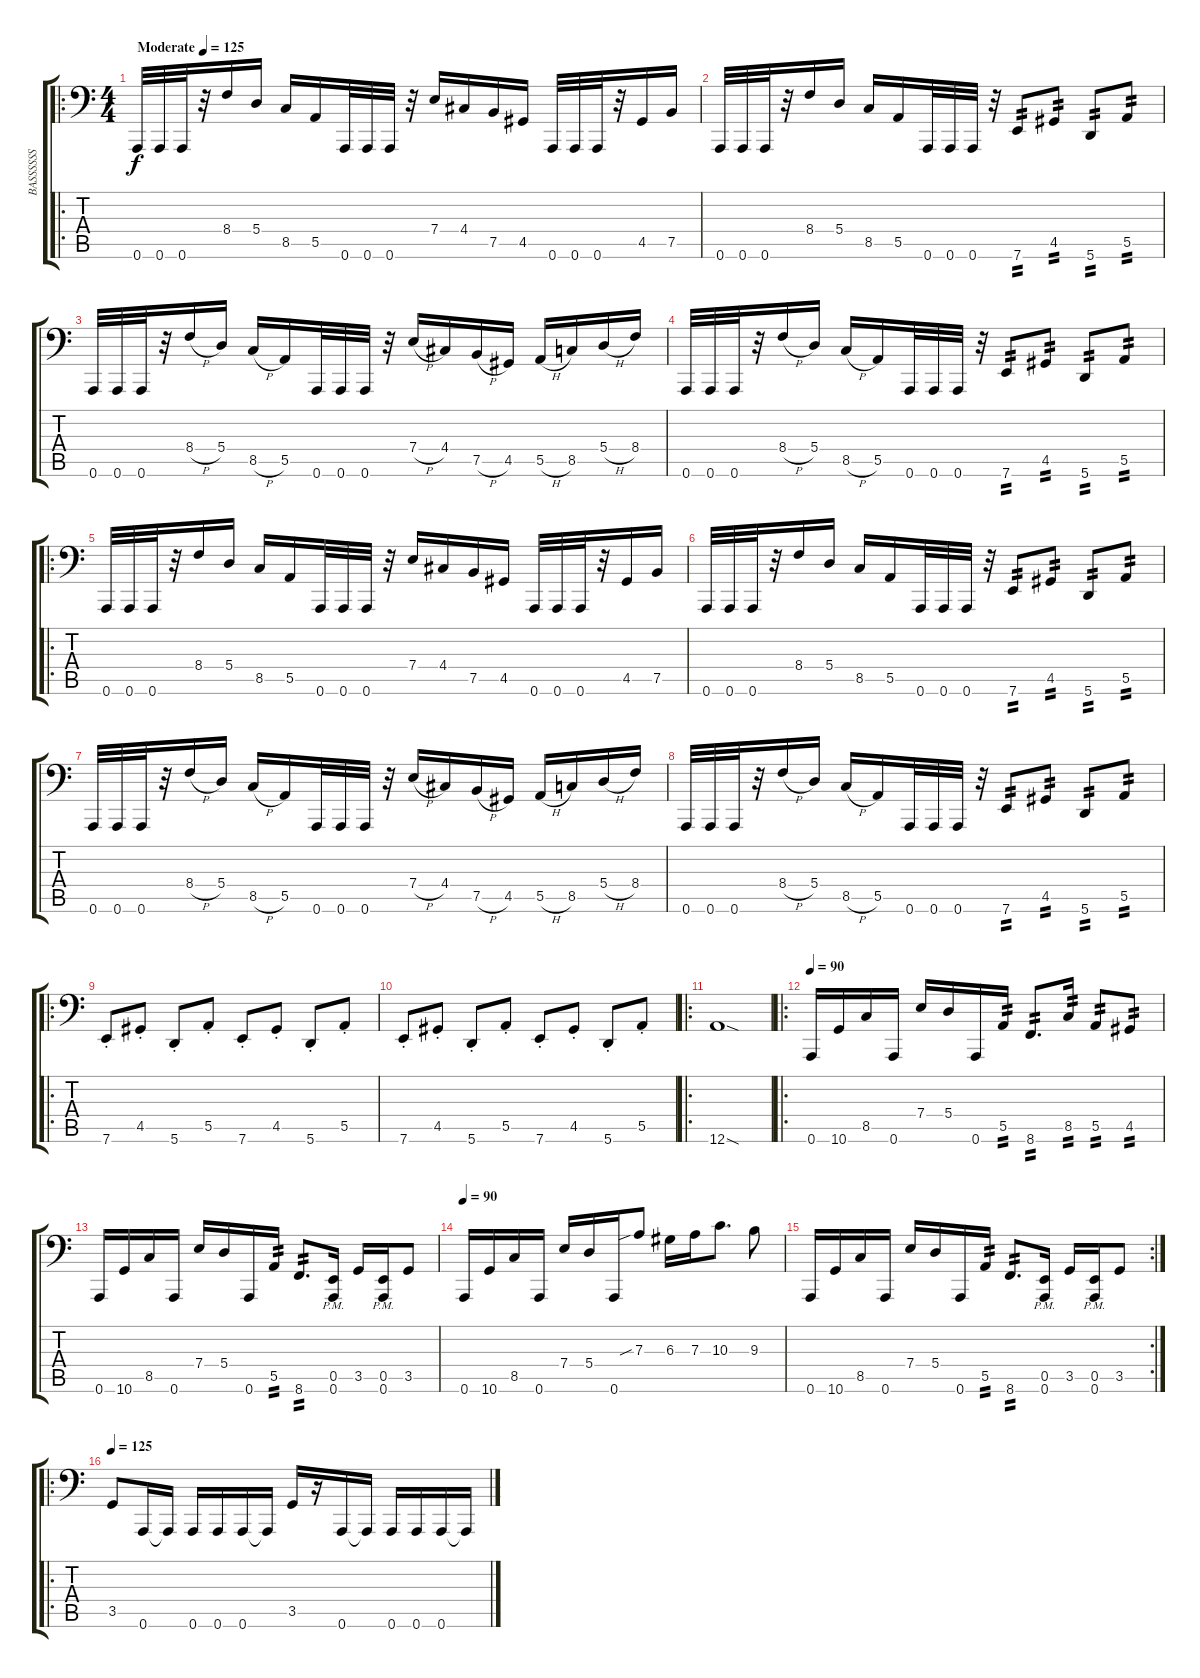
\track ("BASSSSSS" "BASSSSSS") {instrument electricbasspick}
\staff {score tabs}
\tuning (Gb3 G2 D2 A1 E1 A0) {hide}
\ro
\ts (4 4)
\tempo (125 "Moderate")
\clef f4
\ks c
0.6.32{dy f instrument electricbasspick} 0.6.32 0.6.32 r.32 8.4.16 5.4.16 8.5.16 5.5.16 0.6.32 0.6.32 0.6.32 r.32 7.4.16 4.4.16 7.5.16 4.5.16 0.6.32 0.6.32 0.6.32 r.32 4.5.16 7.5.16 |
0.6.32 0.6.32 0.6.32 r.32 8.4.16 5.4.16 8.5.16 5.5.16 0.6.32 0.6.32 0.6.32 r.32 7.6.8{tp 2} 4.5.8{tp 2} 5.6.8{tp 2} 5.5.8{tp 2} |
0.6.32 0.6.32 0.6.32 r.32 8.4{h}.16 5.4.16 8.5{h}.16 5.5.16 0.6.32 0.6.32 0.6.32 r.32 7.4{h}.16 4.4.16 7.5{h}.16 4.5.16 5.5{h}.16 8.5.16 5.4{h}.16 8.4.16 |
0.6.32 0.6.32 0.6.32 r.32 8.4{h}.16 5.4.16 8.5{h}.16 5.5.16 0.6.32 0.6.32 0.6.32 r.32 7.6.8{tp 2} 4.5.8{tp 2} 5.6.8{tp 2} 5.5.8{tp 2} |
\ro
0.6.32 0.6.32 0.6.32 r.32 8.4.16 5.4.16 8.5.16 5.5.16 0.6.32 0.6.32 0.6.32 r.32 7.4.16 4.4.16 7.5.16 4.5.16 0.6.32 0.6.32 0.6.32 r.32 4.5.16 7.5.16 |
0.6.32 0.6.32 0.6.32 r.32 8.4.16 5.4.16 8.5.16 5.5.16 0.6.32 0.6.32 0.6.32 r.32 7.6.8{tp 2} 4.5.8{tp 2} 5.6.8{tp 2} 5.5.8{tp 2} |
0.6.32 0.6.32 0.6.32 r.32 8.4{h}.16 5.4.16 8.5{h}.16 5.5.16 0.6.32 0.6.32 0.6.32 r.32 7.4{h}.16 4.4.16 7.5{h}.16 4.5.16 5.5{h}.16 8.5.16 5.4{h}.16 8.4.16 |
0.6.32 0.6.32 0.6.32 r.32 8.4{h}.16 5.4.16 8.5{h}.16 5.5.16 0.6.32 0.6.32 0.6.32 r.32 7.6.8{tp 2} 4.5.8{tp 2} 5.6.8{tp 2} 5.5.8{tp 2} |
\ro
7.6{st}.8 4.5{st}.8 5.6{st}.8 5.5{st}.8 7.6{st}.8 4.5{st}.8 5.6{st}.8 5.5{st}.8 |
7.6{st}.8 4.5{st}.8 5.6{st}.8 5.5{st}.8 7.6{st}.8 4.5{st}.8 5.6{st}.8 5.5{st}.8 |
\ro
12.6{sod}.1 |
\ro
\tempo 90
0.6.16 10.6.16 8.5.16 0.6.16 7.4.16 5.4.16 0.6.16 5.5.16{tp 2} 8.6.8{d tp 2} 8.5.16{tp 2} 5.5.8{tp 2} 4.5.8{tp 2} |
0.6.16 10.6.16 8.5.16 0.6.16 7.4.16 5.4.16 0.6.16 5.5.16{tp 2} 8.6.8{d tp 2} (0.5{pm} 0.6{pm}).16 3.5.16 (0.5{pm} 0.6{pm}).16 3.5.8 |
\tempo 90
0.6.16 10.6.16 8.5.16 0.6.16 7.4.16 5.4.16 0.6.16 7.3{sib}.8 6.3.16 7.3.16 10.3.8{d} 9.3.8 |
\rc 2
0.6.16 10.6.16 8.5.16 0.6.16 7.4.16 5.4.16 0.6.16 5.5.16{tp 2} 8.6.8{d tp 2} (0.5{pm} 0.6{pm}).16 3.5.16 (0.5{pm} 0.6{pm}).16 3.5.8 |
\ro
\tempo 125
3.5.8 0.6.16 0.6{t}.16 0.6.16 0.6.16 0.6.16 0.6{t}.16 3.5.16 r.16 0.6.16 0.6{t}.16 0.6.16 0.6.16 0.6.16 0.6{t}.16
